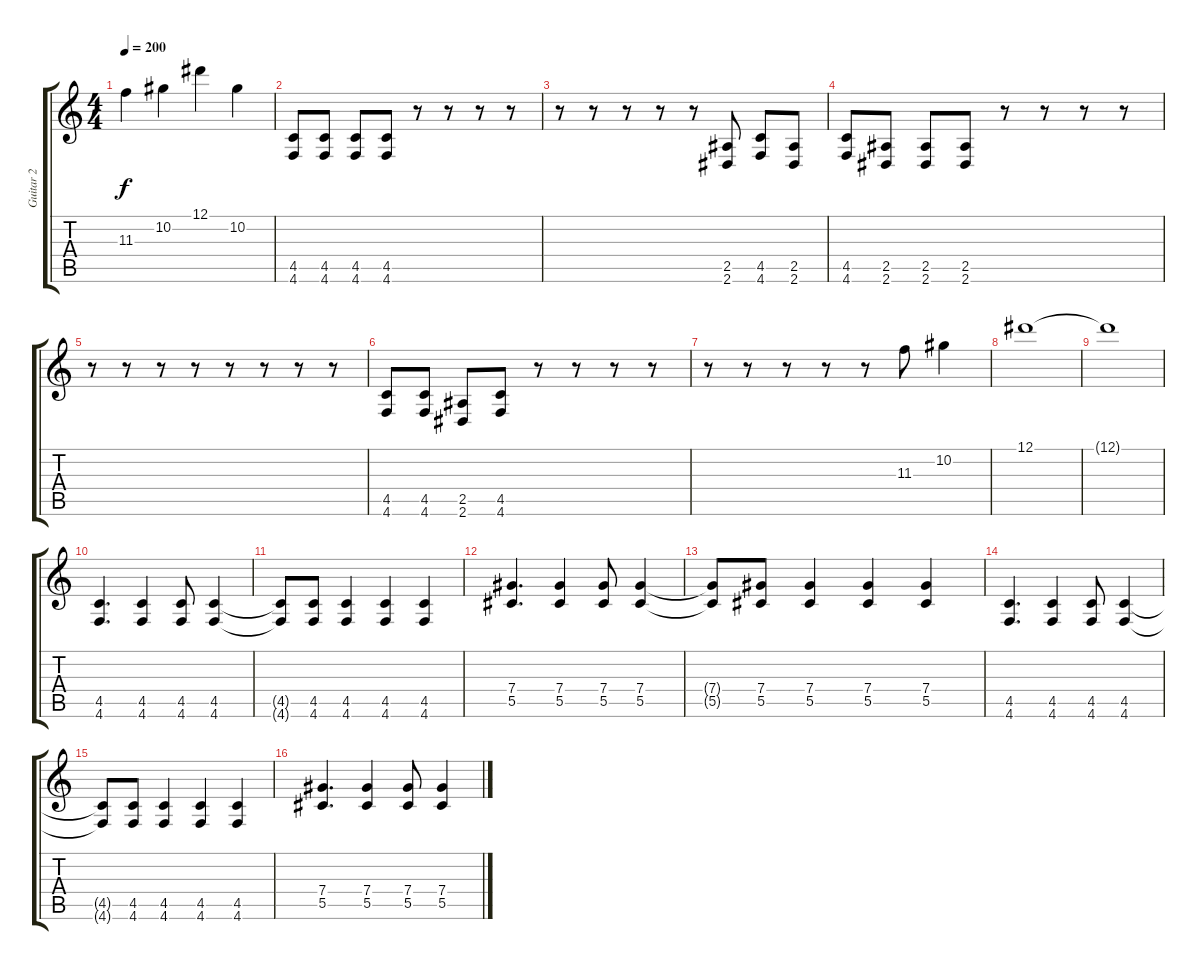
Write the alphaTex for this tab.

\track ("Guitar 2" "Guitar 2") {instrument overdrivenguitar}
\staff {score tabs}
\tuning (Eb4 Bb3 Gb3 Db3 Ab2 Db2) {hide}
\ts (4 4)
\tempo 200
\clef g2
\ks c
11.3.4{dy f} 10.2.4 12.1.4 10.2.4 |
(4.5 4.6).8 (4.5 4.6).8 (4.5 4.6).8 (4.5 4.6).8 r.8 r.8 r.8 r.8 |
r.8 r.8 r.8 r.8 r.8 (2.5 2.6).8 (4.5 4.6).8 (2.5 2.6).8 |
(4.5 4.6).8 (2.5 2.6).8 (2.5 2.6).8 (2.5 2.6).8 r.8 r.8 r.8 r.8 |
r.8 r.8 r.8 r.8 r.8 r.8 r.8 r.8 |
(4.5 4.6).8 (4.5 4.6).8 (2.5 2.6).8 (4.5 4.6).8 r.8 r.8 r.8 r.8 |
r.8 r.8 r.8 r.8 r.8 11.3.8 10.2.4 |
12.1.1 |
12.1{t}.1 |
(4.5 4.6).4{d} (4.5 4.6).4 (4.5 4.6).8 (4.5 4.6).4 |
(4.5{t} 4.6{t}).8 (4.5 4.6).8 (4.5 4.6).4 (4.5 4.6).4 (4.5 4.6).4 |
(7.4 5.5).4{d} (7.4 5.5).4 (7.4 5.5).8 (7.4 5.5).4 |
(7.4{t} 5.5{t}).8 (7.4 5.5).8 (7.4 5.5).4 (7.4 5.5).4 (7.4 5.5).4 |
(4.5 4.6).4{d} (4.5 4.6).4 (4.5 4.6).8 (4.5 4.6).4 |
(4.5{t} 4.6{t}).8 (4.5 4.6).8 (4.5 4.6).4 (4.5 4.6).4 (4.5 4.6).4 |
(7.4 5.5).4{d} (7.4 5.5).4 (7.4 5.5).8 (7.4 5.5).4
